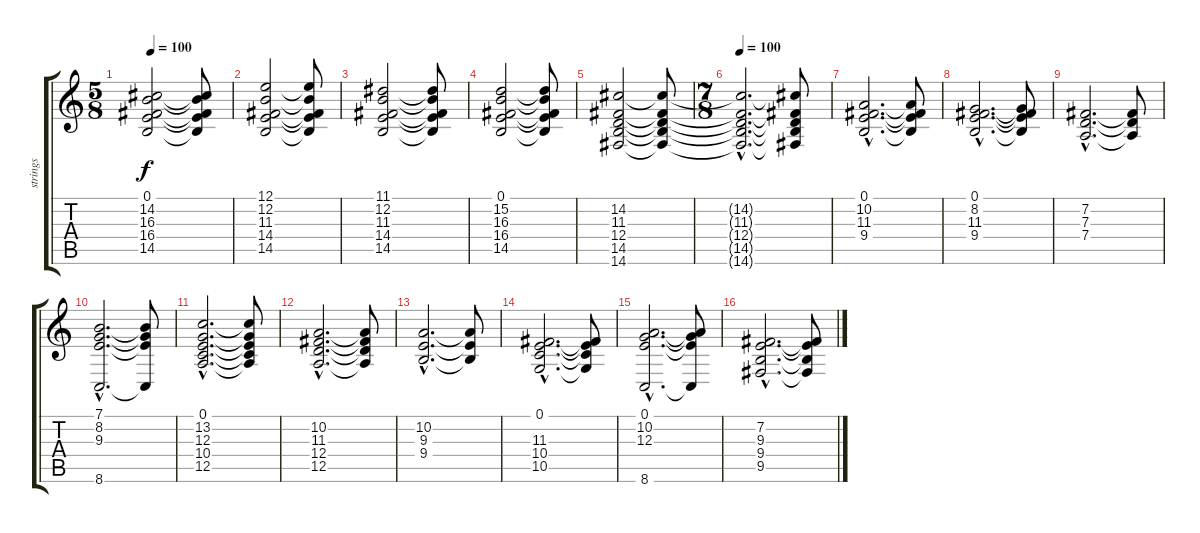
\track ("strings" "strings") {instrument stringensemble2}
\staff {score tabs}
\tuning (E4 B3 G3 D3 A2 E2) {hide}
\ts (5 8)
\tempo 100
\clef g2
\ks c
(0.1 14.2 16.3 16.4 14.5).2{dy f} (0.1{t} 14.2{t} 16.3{t} 16.4{t} 14.5{t}).8 |
(12.1 12.2 11.3 14.4 14.5).2 (12.1{t} 12.2{t} 11.3{t} 14.4{t} 14.5{t}).8 |
(11.1 12.2 11.3 14.4 14.5).2 (11.1{t} 12.2{t} 11.3{t} 14.4{t} 14.5{t}).8 |
(0.1 15.2 16.3 16.4 14.5).2 (0.1{t} 15.2{t} 16.3{t} 16.4{t} 14.5{t}).8 |
(14.2 11.3 12.4 14.5 14.6).2 (14.2{t} 11.3{t} 12.4{t} 14.5{t} 14.6{t}).8 |
\ts (7 8)
\tempo 100
(14.2{hac t} 11.3{hac t} 12.4{hac t} 14.5{hac t} 14.6{hac t}).2{d} (14.2{t} 11.3{t} 12.4{t} 14.5{t} 14.6{t}).8 |
(0.1{hac} 10.2{hac} 11.3{hac} 9.4{hac}).2{d} (0.1{t} 10.2{t} 11.3{t} 9.4{t}).8 |
(0.1{hac} 8.2{hac} 11.3{hac} 9.4{hac}).2{d} (0.1{t} 8.2{t} 11.3{t} 9.4{t}).8 |
(7.2{hac} 7.3{hac} 7.4{hac}).2{d} (7.2{t} 7.3{t} 7.4{t}).8 |
(7.1{hac} 8.2{hac} 9.3{hac} 8.6{hac}).2{d} (7.1{t} 8.2{t} 9.3{t} 8.6{t}).8 |
(0.1{hac} 13.2{hac} 12.3{hac} 10.4{hac} 12.5{hac}).2{d} (0.1{t} 13.2{t} 12.3{t} 10.4{t} 12.5{t}).8 |
(10.2{hac} 11.3{hac} 12.4{hac} 12.5{hac}).2{d} (10.2{t} 11.3{t} 12.4{t} 12.5{t}).8 |
(10.2{hac} 9.3{hac} 9.4{hac}).2{d} (10.2{t} 9.3{t} 9.4{t}).8 |
(0.1{hac} 11.3{hac} 10.4{hac} 10.5{hac}).2{d} (0.1{t} 11.3{t} 10.4{t} 10.5{t}).8 |
(0.1{hac} 10.2{hac} 12.3{hac} 8.6{hac}).2{d} (0.1{t} 10.2{t} 12.3{t} 8.6{t}).8 |
(7.2{hac} 9.3{hac} 9.4{hac} 9.5{hac}).2{d} (7.2{t} 9.3{t} 9.4{t} 9.5{t}).8
